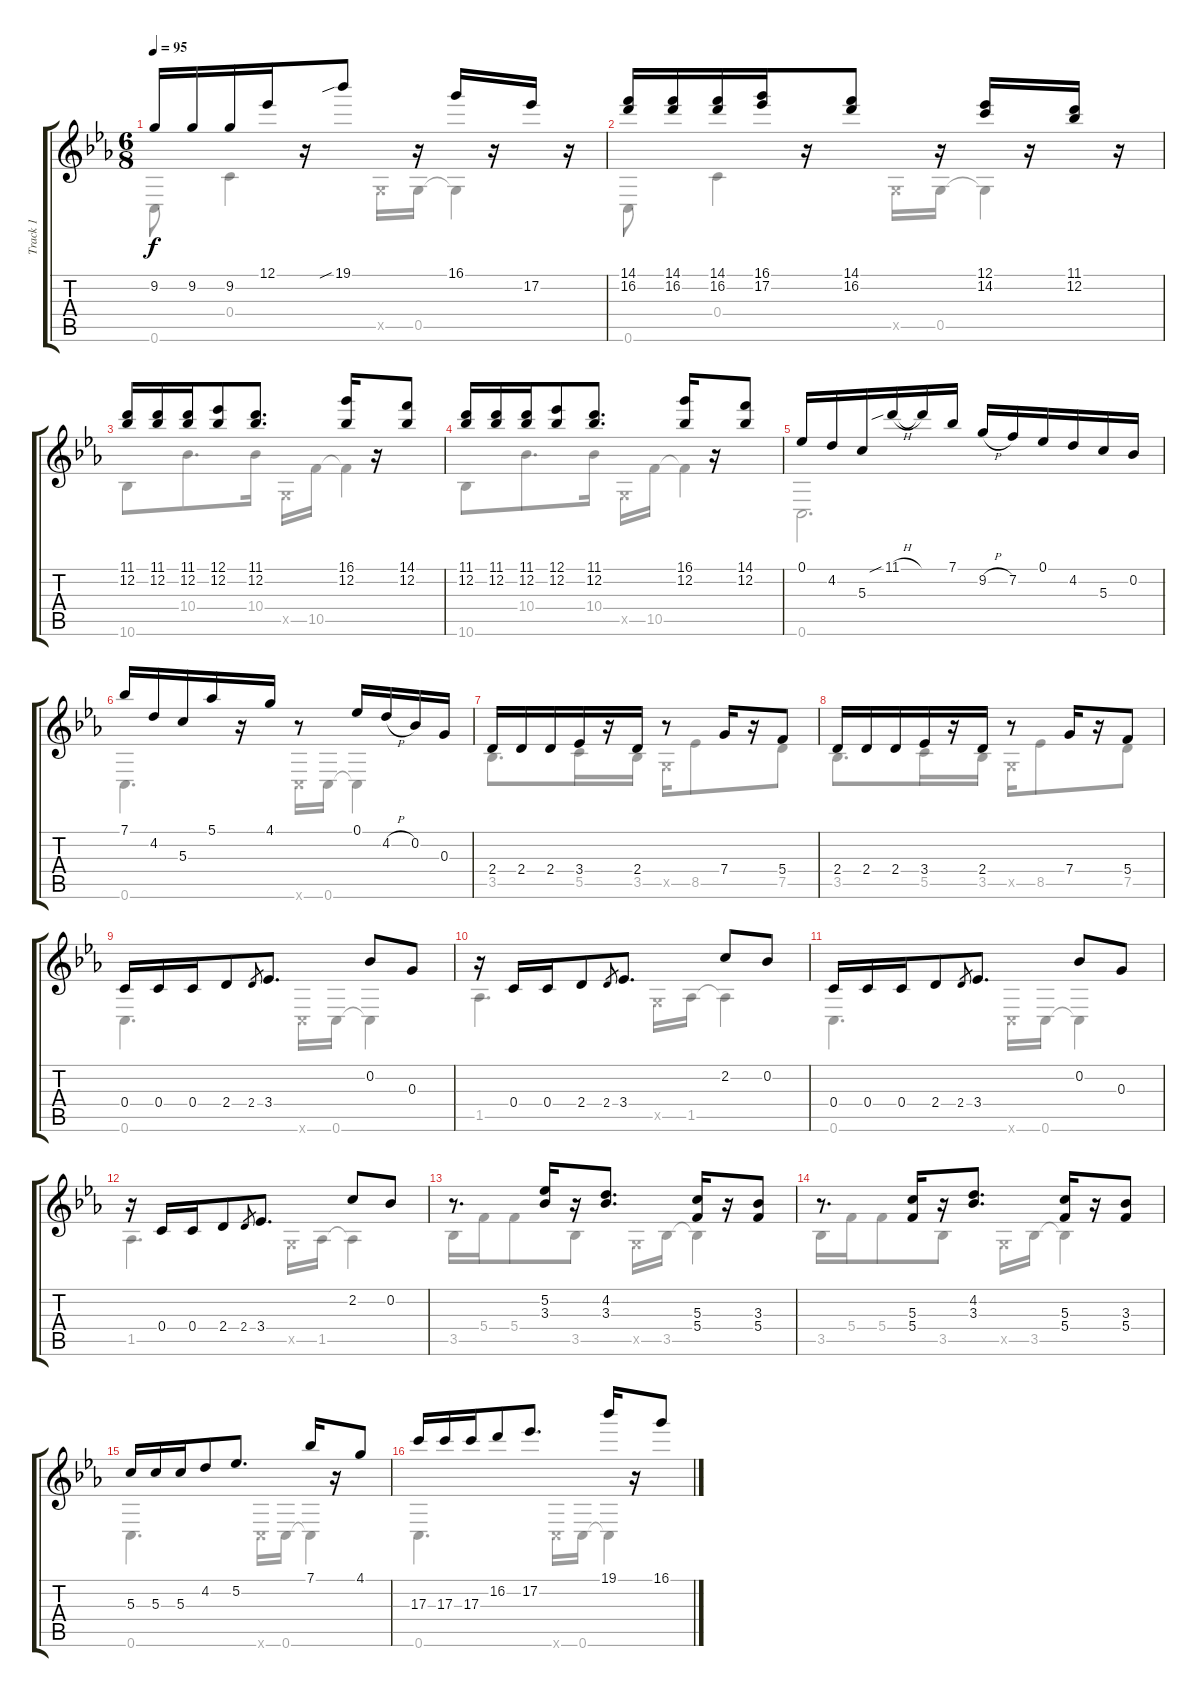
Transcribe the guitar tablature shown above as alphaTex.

\track ("Track 1" "Track 1") {instrument acousticguitarsteel}
\staff {score tabs}
\tuning (Eb4 Bb3 G3 C3 G2 C2) {hide}
\voice
\ts (6 8)
\tempo 95
\clef g2
\ks cminor
9.2.16{dy f} 9.2.16 9.2.16 12.1.16 r.16 19.1{sib}.8 r.16 16.1.16 r.16 17.2.16 r.16 |
(14.1 16.2).16 (14.1 16.2).16 (14.1 16.2).16 (16.1 17.2).16 r.16 (14.1 16.2).8 r.16 (12.1 14.2).16 r.16 (11.1 12.2).16 r.16 |
(11.1 12.2).16 (11.1 12.2).16 (11.1 12.2).16 (12.1 12.2).8 (11.1 12.2).8{d} (16.1 12.2).16 r.16 (14.1 12.2).8 |
(11.1 12.2).16 (11.1 12.2).16 (11.1 12.2).16 (12.1 12.2).8 (11.1 12.2).8{d} (16.1 12.2).16 r.16 (14.1 12.2).8 |
0.1.16 4.2.16 5.3.16 11.1{sib h}.16 11.1{t}.16 7.1.16 9.2{h}.16 7.2.16 0.1.16 4.2.16 5.3.16 0.2.16 |
7.1.16 4.2.16 5.3.16 5.1.16 r.16 4.1.16 r.8 0.1.16 4.2{h}.16 0.2.16 0.3.16 |
2.4.16 2.4.16 2.4.16 3.4.16 r.16 2.4.16 r.8 7.4.16 r.16 5.4.8 |
2.4.16 2.4.16 2.4.16 3.4.16 r.16 2.4.16 r.8 7.4.16 r.16 5.4.8 |
0.4.16 0.4.16 0.4.16 2.4.8 2.4.8{gr} 3.4.8{d} 0.2.8 0.3.8 |
r.16 0.4.16 0.4.16 2.4.8 2.4.8{gr} 3.4.8{d} 2.2.8 0.2.8 |
0.4.16 0.4.16 0.4.16 2.4.8 2.4.8{gr} 3.4.8{d} 0.2.8 0.3.8 |
r.16 0.4.16 0.4.16 2.4.8 2.4.8{gr} 3.4.8{d} 2.2.8 0.2.8 |
r.8{d} (5.2 3.3).16 r.16 (4.2 3.3).8{d} (5.3 5.4).16 r.16 (3.3 5.4).8 |
r.8{d} (5.3 5.4).16 r.16 (4.2 3.3).8{d} (5.3 5.4).16 r.16 (3.3 5.4).8 |
5.3.16 5.3.16 5.3.16 4.2.8 5.2.8{d} 7.1.16 r.16 4.1.8 |
17.3.16 17.3.16 17.3.16 16.2.8 17.2.8{d} 19.1.16 r.16 16.1.8
\voice
\clef g2
\ottava regular
\simile none
\ks cminor
0.6.8{dy f} 0.4.4 0.5{x}.16 0.5.16 0.5{t}.4 |
0.6.8 0.4.4 0.5{x}.16 0.5.16 0.5{t}.4 |
10.6.8 10.4.8{d} 10.4.16 0.5{x}.16 10.5.16 10.5{t}.4 |
10.6.8 10.4.8{d} 10.4.16 0.5{x}.16 10.5.16 10.5{t}.4 |
0.6.2{d} |
0.6.4{d} 0.6{x}.16 0.6.16 0.6{t}.4 |
3.5.8{d} 5.5.16 r.16 3.5.16 0.5{x}.16 8.5.8 r.16 7.5.8 |
3.5.8{d} 5.5.16 r.16 3.5.16 0.5{x}.16 8.5.8 r.16 7.5.8 |
0.6.4{d} 0.6{x}.16 0.6.16 0.6{t}.4 |
1.5.4{d} 0.5{x}.16 1.5.16 1.5{t}.4 |
0.6.4{d} 0.6{x}.16 0.6.16 0.6{t}.4 |
1.5.4{d} 0.5{x}.16 1.5.16 1.5{t}.4 |
3.5.16 5.4.16 5.4.8 3.5.8 0.5{x}.16 3.5.16 3.5{t}.4 |
3.5.16 5.4.16 5.4.8 3.5.8 0.5{x}.16 3.5.16 3.5{t}.4 |
0.6.4{d} 0.6{x}.16 0.6.16 0.6{t}.4 |
0.6.4{d} 0.6{x}.16 0.6.16 0.6{t}.4
